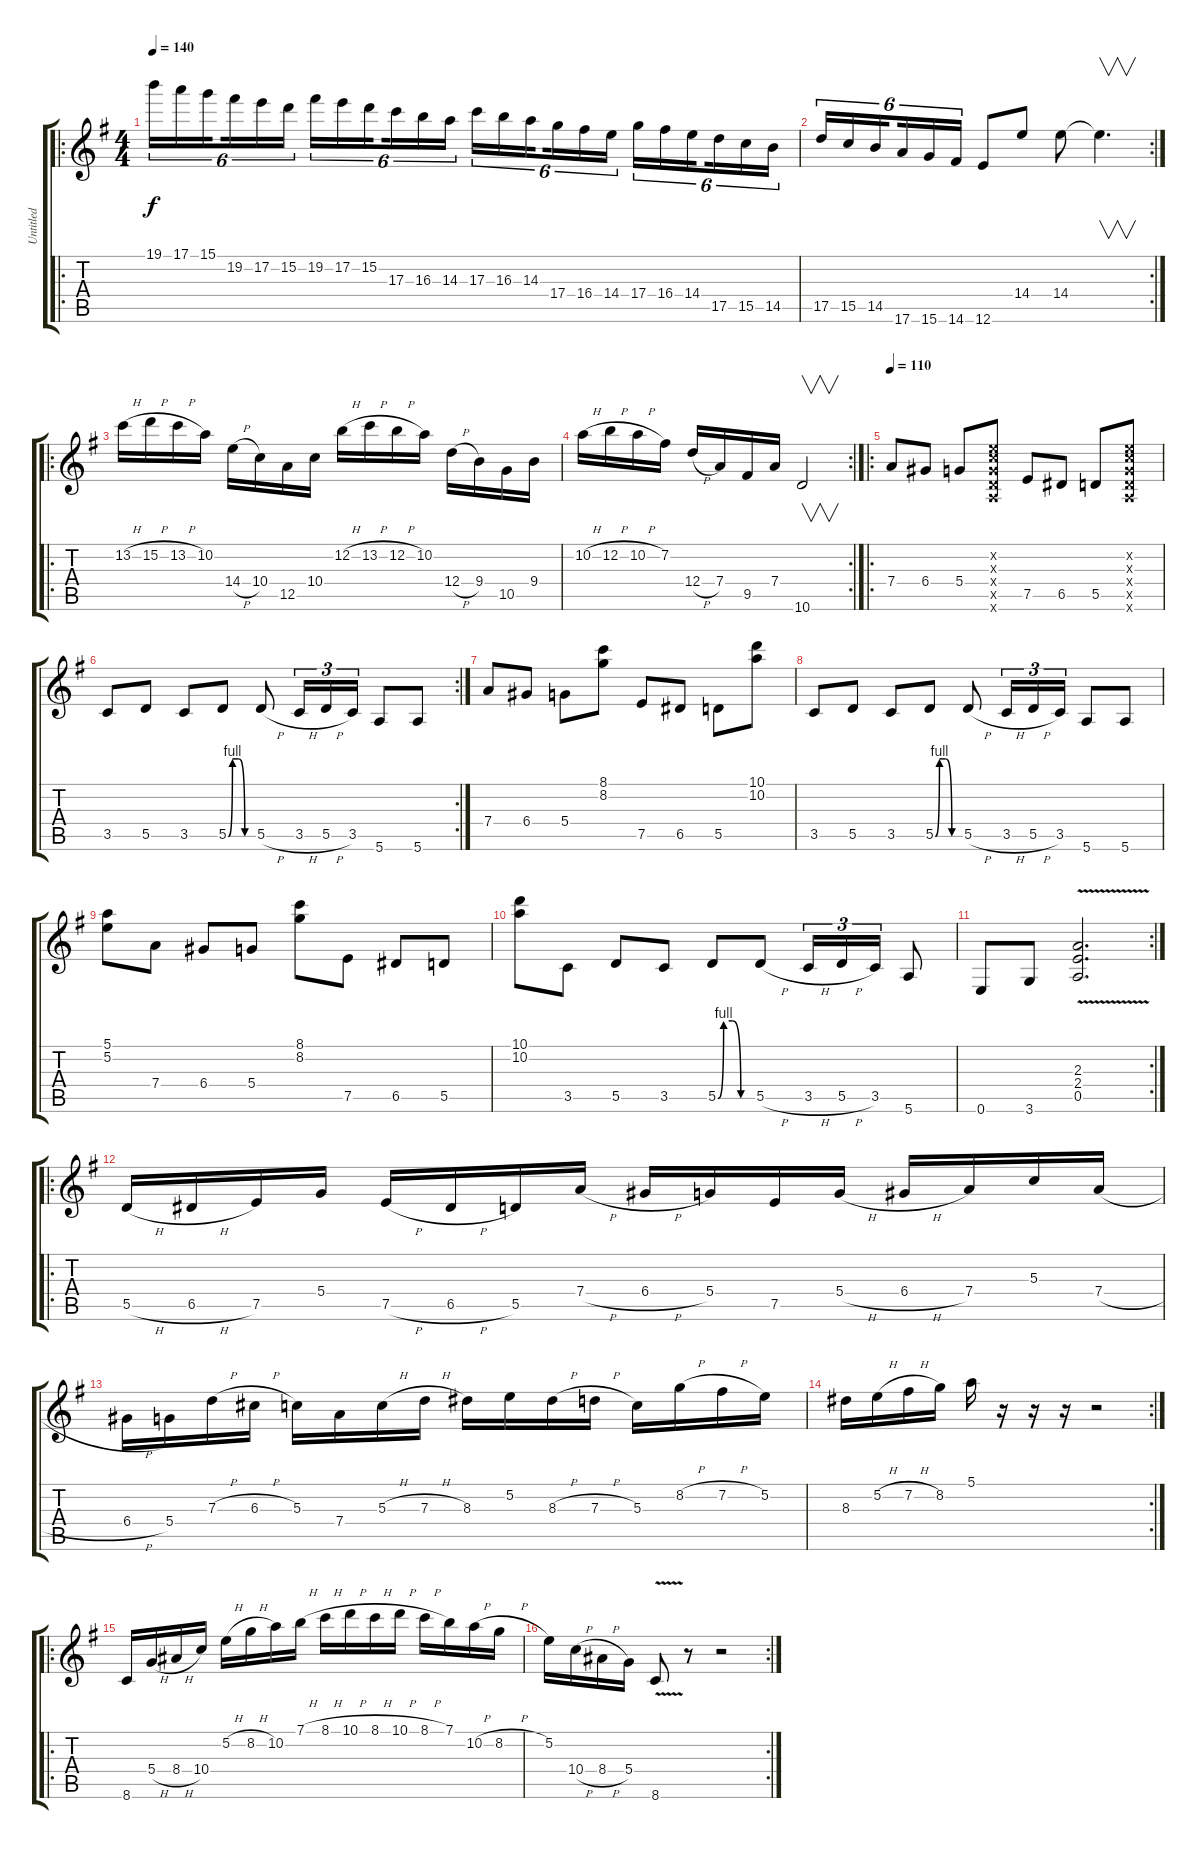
\track ("Untitled" "Untitled") {instrument acousticguitarnylon}
\staff {score tabs}
\tuning (E4 B3 G3 D3 A2 E2) {hide}
\ro
\ts (4 4)
\tempo 140
\clef g2
\ks g
19.1.16{tu (6 4) dy f} 17.1.16{tu (6 4)} 15.1.16{tu (6 4) beam splitsecondary} 19.2.16{tu (6 4)} 17.2.16{tu (6 4)} 15.2.16{tu (6 4)} 19.2.16{tu (6 4)} 17.2.16{tu (6 4)} 15.2.16{tu (6 4) beam splitsecondary} 17.3.16{tu (6 4)} 16.3.16{tu (6 4)} 14.3.16{tu (6 4)} 17.3.16{tu (6 4)} 16.3.16{tu (6 4)} 14.3.16{tu (6 4) beam splitsecondary} 17.4.16{tu (6 4)} 16.4.16{tu (6 4)} 14.4.16{tu (6 4)} 17.4.16{tu (6 4)} 16.4.16{tu (6 4)} 14.4.16{tu (6 4) beam splitsecondary} 17.5.16{tu (6 4)} 15.5.16{tu (6 4)} 14.5.16{tu (6 4)} |
\rc 2
17.5.16{tu (6 4)} 15.5.16{tu (6 4)} 14.5.16{tu (6 4) beam splitsecondary} 17.6.16{tu (6 4)} 15.6.16{tu (6 4)} 14.6.16{tu (6 4)} 12.6.8 14.4.8 14.4.8 14.4{t}.4{v d} |
\ro
13.2{h}.16 15.2{h}.16 13.2{h}.16 10.2.16 14.4{h}.16 10.4.16 12.5.16 10.4.16 12.2{h}.16 13.2{h}.16 12.2{h}.16 10.2.16 12.4{h}.16 9.4.16 10.5.16 9.4.16 |
\rc 2
10.2{h}.16 12.2{h}.16 10.2{h}.16 7.2.16 12.4{h}.16 7.4.16 9.5.16 7.4.16 10.6.2{v} |
\ro
\tempo 110
7.4.8 6.4.8 5.4.8 (5.2{x} 5.3{x} 5.4{x} 5.5{x} 5.6{x}).8 7.5.8 6.5.8 5.5.8 (5.2{x} 5.3{x} 5.4{x} 5.5{x} 5.6{x}).8 |
\rc 2
3.5.8 5.5.8 3.5.8 5.5{be (custom 0 0 10 4 25 4 40 0 60 0)}.8 5.5{h}.8 3.5{h}.16{tu (3 2)} 5.5{h}.16{tu (3 2)} 3.5.16{tu (3 2)} 5.6.8 5.6.8 |
7.4.8 6.4.8 5.4.8 (8.1 8.2).8 7.5.8 6.5.8 5.5.8 (10.1 10.2).8 |
3.5.8 5.5.8 3.5.8 5.5{be (custom 0 0 10 4 25 4 40 0 60 0)}.8 5.5{h}.8 3.5{h}.16{tu (3 2)} 5.5{h}.16{tu (3 2)} 3.5.16{tu (3 2)} 5.6.8 5.6.8 |
(5.1 5.2).8 7.4.8 6.4.8 5.4.8 (8.1 8.2).8 7.5.8 6.5.8 5.5.8 |
(10.1 10.2).8 3.5.8 5.5.8 3.5.8 5.5{be (custom 0 0 10 4 25 4 40 0 60 0)}.8 5.5{h}.8 3.5{h}.16{tu (3 2)} 5.5{h}.16{tu (3 2)} 3.5.16{tu (3 2)} 5.6.8 |
\rc 2
0.6.8 3.6.8 (2.3{v} 2.4{v} 0.5{v}).2{d} |
\ro
5.5{h}.16 6.5{h}.16 7.5.16 5.4.16 7.5{h}.16 6.5{h}.16 5.5.16 7.4{h}.16 6.4{h}.16 5.4.16 7.5.16 5.4{h}.16 6.4{h}.16 7.4.16 5.3.16 7.4{h}.16 |
6.4{h}.16 5.4.16 7.3{h}.16 6.3{h}.16 5.3.16 7.4.16 5.3{h}.16 7.3{h}.16 8.3.16 5.2.16 8.3{h}.16 7.3{h}.16 5.3.16 8.2{h}.16 7.2{h}.16 5.2.16 |
\rc 2
8.3.16 5.2{h}.16 7.2{h}.16 8.2.16 5.1.16 r.16 r.16 r.16 r.2 |
\ro
8.6.16 5.4{h}.16 8.4{h}.16 10.4.16 5.2{h}.16 8.2{h}.16 10.2.16 7.1{h}.16 8.1{h}.16 10.1{h}.16 8.1{h}.16 10.1{h}.16 8.1{h}.16 7.1.16 10.2{h}.16 8.2{h}.16 |
\rc 2
5.2.16 10.4{h}.16 8.4{h}.16 5.4.16 8.6{v}.8 r.8 r.2
